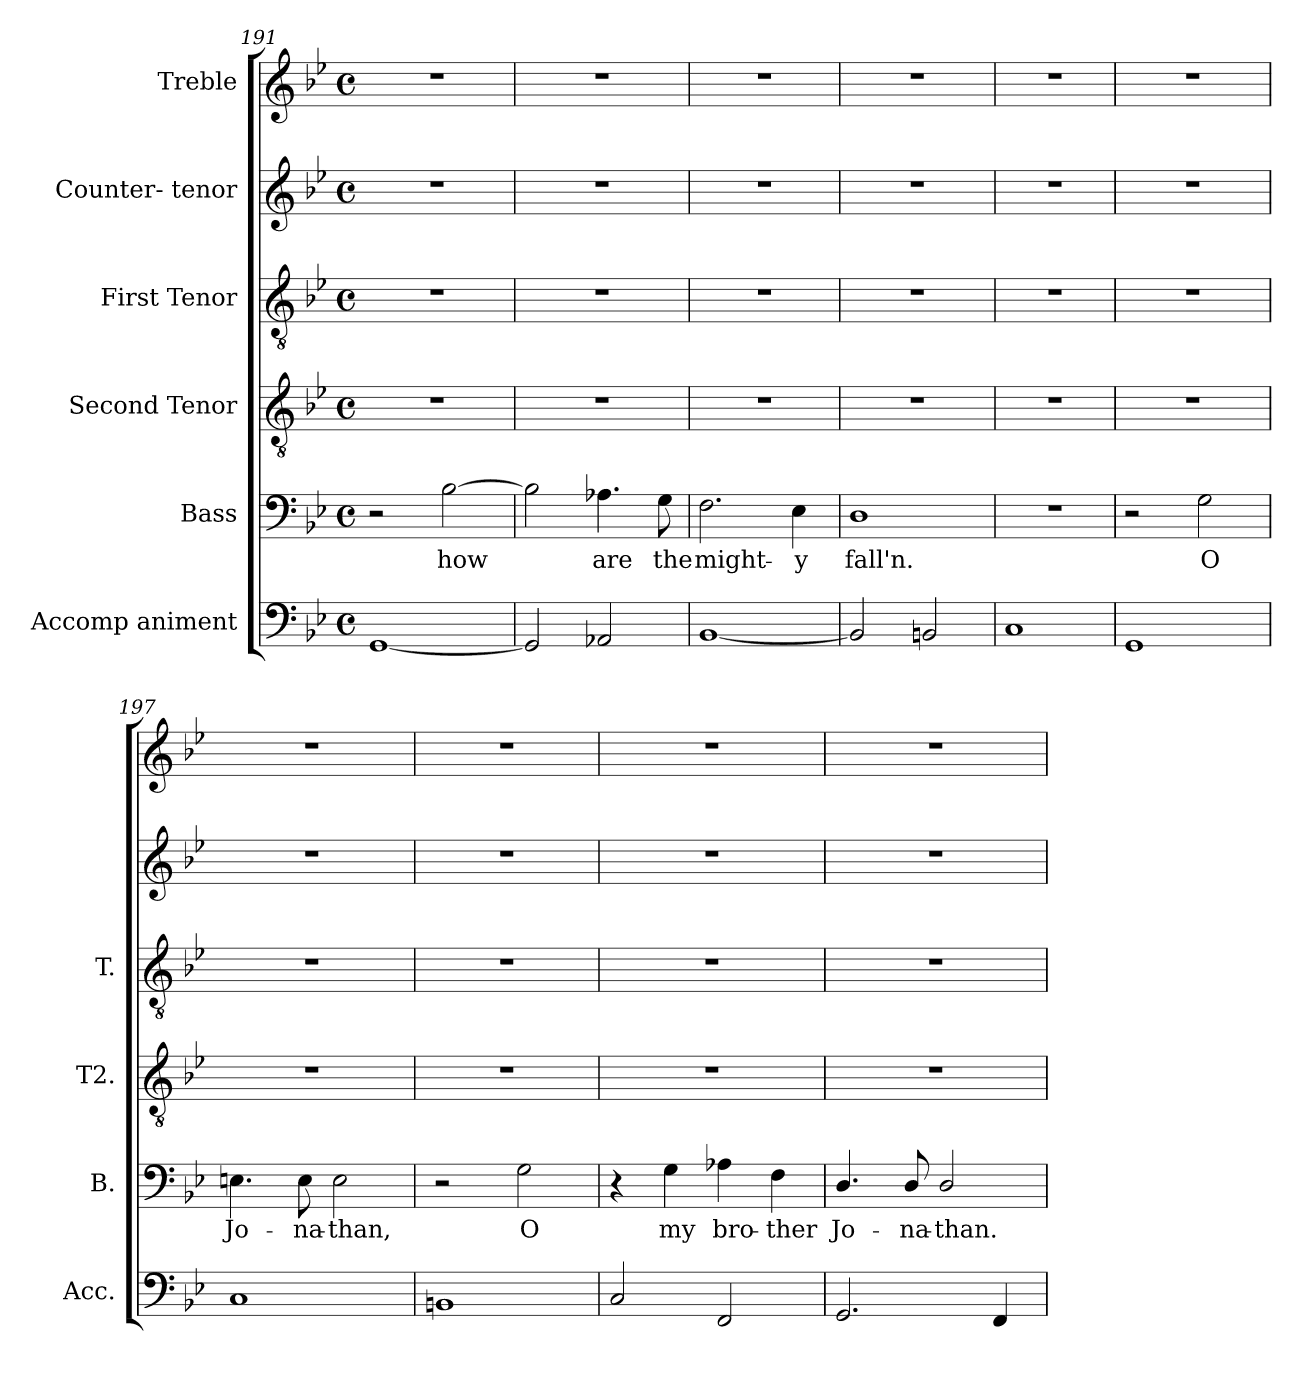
**kern	**kern	**text	**kern	**kern	**kern	**kern
*part6	*part5	*part5	*part4	*part3	*part2	*part1
*staff6	*staff5	*staff5	*staff4	*staff3	*staff2	*staff1
*I"Accomp animent	*I"Bass	*	*I"Second Tenor	*I"First Tenor	*I"Counter- tenor	*I"Treble
*I'Acc.	*I'B.	*	*I'T2.	*I'T.	*	*
*clefF4	*clefF4	*	*clefGv2	*clefGv2	*clefG2	*clefG2
*	*	*	*ITrd7c12	*ITrd7c12	*	*
*k[b-e-]	*k[b-e-]	*	*k[b-e-]	*k[b-e-]	*k[b-e-]	*k[b-e-]
*B-:	*B-:	*	*B-:	*B-:	*B-:	*B-:
*M4/4	*M4/4	*	*M4/4	*M4/4	*M4/4	*M4/4
*met(c)	*met(c)	*	*met(c)	*met(c)	*met(c)	*met(c)
=191	=191	=191	=191	=191	=191	=191
[1GGi	2r	.	1r	1r	1r	1r
!	!	!LO:LY:b:color=#000000	!	!	!	!
.	[2B-i\	how	.	.	.	.
=192	=192	=192	=192	=192	=192	=192
2GGi/]	2B-i\]	.	1r	1r	1r	1r
!	!	!LO:LY:b:color=#000000	!	!	!	!
2AA-Xi/	4.A-Xi\	are	.	.	.	.
!	!	!LO:LY:b:color=#000000	!	!	!	!
.	8Gi\	the	.	.	.	.
=193	=193	=193	=193	=193	=193	=193
!	!	!LO:LY:b:color=#000000	!	!	!	!
[1BB-i	2.Fi\	might-	1r	1r	1r	1r
!	!	!LO:LY:b:color=#000000	!	!	!	!
.	4E-i\	-y	.	.	.	.
=194	=194	=194	=194	=194	=194	=194
!	!	!LO:LY:b:color=#000000	!	!	!	!
2BB-i/]	1Di	fall'n.	1r	1r	1r	1r
2BBni/	.	.	.	.	.	.
=195	=195	=195	=195	=195	=195	=195
1Ci	1r	.	1r	1r	1r	1r
=196	=196	=196	=196	=196	=196	=196
1GGi	2r	.	1r	1r	1r	1r
!	!	!LO:LY:b:color=#000000	!	!	!	!
.	2Gi\	O	.	.	.	.
=197	=197	=197	=197	=197	=197	=197
!	!	!LO:LY:b:color=#000000	!	!	!	!
1Ci	4.Eni\	Jo-	1r	1r	1r	1r
!	!	!LO:LY:b:color=#000000	!	!	!	!
.	8Ei\	-na-	.	.	.	.
!	!	!LO:LY:b:color=#000000	!	!	!	!
.	2Ei\	-than,	.	.	.	.
!!LO:LB:g=z
=198	=198	=198	=198	=198	=198	=198
1BBni	2r	.	1r	1r	1r	1r
!	!	!LO:LY:b:color=#000000	!	!	!	!
.	2Gi\	O	.	.	.	.
=199	=199	=199	=199	=199	=199	=199
2Ci/	4r	.	1r	1r	1r	1r
!	!	!LO:LY:b:color=#000000	!	!	!	!
.	4Gi\	my	.	.	.	.
!	!	!LO:LY:b:color=#000000	!	!	!	!
2FFi/	4A-Xi\	bro-	.	.	.	.
!	!	!LO:LY:b:color=#000000	!	!	!	!
.	4Fi\	-ther	.	.	.	.
=200	=200	=200	=200	=200	=200	=200
!	!	!LO:LY:b:color=#000000	!	!	!	!
2.GGi/	4.Di/	Jo-	1r	1r	1r	1r
!	!	!LO:LY:b:color=#000000	!	!	!	!
.	8Di/	-na-	.	.	.	.
!	!	!LO:LY:b:color=#000000	!	!	!	!
.	2Di/	-than.	.	.	.	.
4FFi/	.	.	.	.	.	.
=	=	=	=	=	=	=
*-	*-	*-	*-	*-	*-	*-
